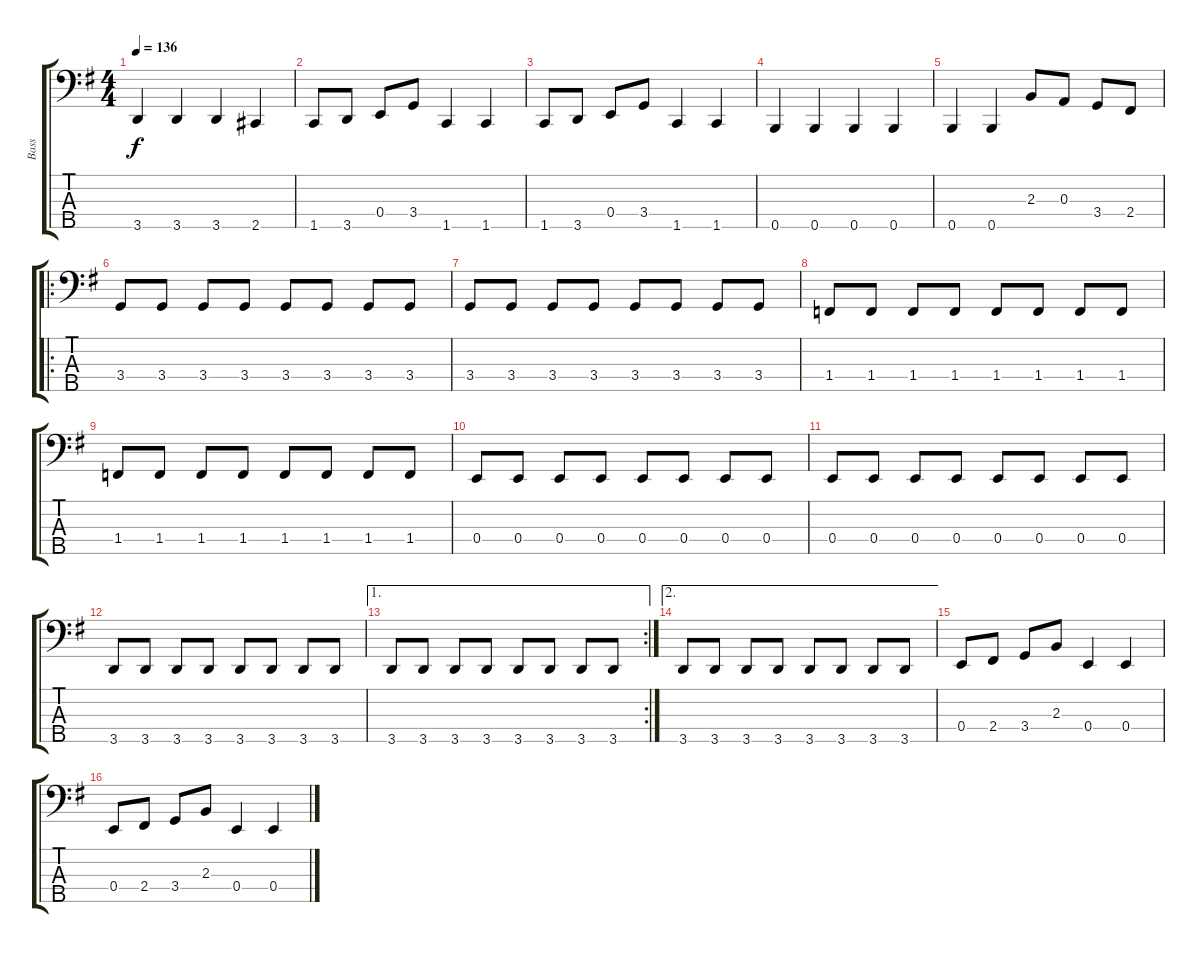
\track ("Bass" "Bass") {instrument slapbass1}
\staff {score tabs}
\tuning (G2 D2 A1 E1 B0) {hide}
\ts (4 4)
\tempo 136
\clef f4
\ks g
3.5.4{dy f} 3.5.4 3.5.4 2.5.4 |
1.5.8 3.5.8 0.4.8 3.4.8 1.5.4 1.5.4 |
1.5.8 3.5.8 0.4.8 3.4.8 1.5.4 1.5.4 |
0.5.4 0.5.4 0.5.4 0.5.4 |
0.5.4 0.5.4 2.3.8 0.3.8 3.4.8 2.4.8 |
\ro
3.4.8 3.4.8 3.4.8 3.4.8 3.4.8 3.4.8 3.4.8 3.4.8 |
3.4.8 3.4.8 3.4.8 3.4.8 3.4.8 3.4.8 3.4.8 3.4.8 |
1.4.8 1.4.8 1.4.8 1.4.8 1.4.8 1.4.8 1.4.8 1.4.8 |
1.4.8 1.4.8 1.4.8 1.4.8 1.4.8 1.4.8 1.4.8 1.4.8 |
0.4.8 0.4.8 0.4.8 0.4.8 0.4.8 0.4.8 0.4.8 0.4.8 |
0.4.8 0.4.8 0.4.8 0.4.8 0.4.8 0.4.8 0.4.8 0.4.8 |
3.5.8 3.5.8 3.5.8 3.5.8 3.5.8 3.5.8 3.5.8 3.5.8 |
\ae 1
\rc 2
3.5.8 3.5.8 3.5.8 3.5.8 3.5.8 3.5.8 3.5.8 3.5.8 |
\ae 2
3.5.8 3.5.8 3.5.8 3.5.8 3.5.8 3.5.8 3.5.8 3.5.8 |
0.4.8 2.4.8 3.4.8 2.3.8 0.4.4 0.4.4 |
0.4.8 2.4.8 3.4.8 2.3.8 0.4.4 0.4.4
